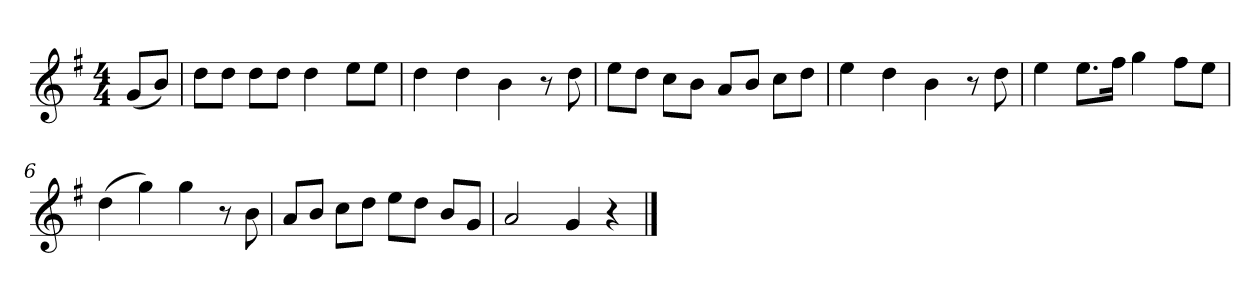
**kern
*part1
*staff1
*k[f#]
*M4/4
*MM120
=
(8gL
8bJ)
=1
8ddL
8ddJ
8ddL
8ddJ
4dd
8eeL
8eeJ
=2
4dd
4dd
4b
8r
8dd
=3
8eeL
8ddJ
8ccL
8bJ
8aL
8bJ
8ccL
8ddJ
=4
4ee
4dd
4b
8r
8dd
=5
4ee
8.eeL
16ff#Jk
4gg
8ff#L
8eeJ
=6
(4dd
4gg)
4gg
8r
8b
=7
8aL
8bJ
8ccL
8ddJ
8eeL
8ddJ
8bL
8gJ
=8
2a
4g
4r
==
*-
